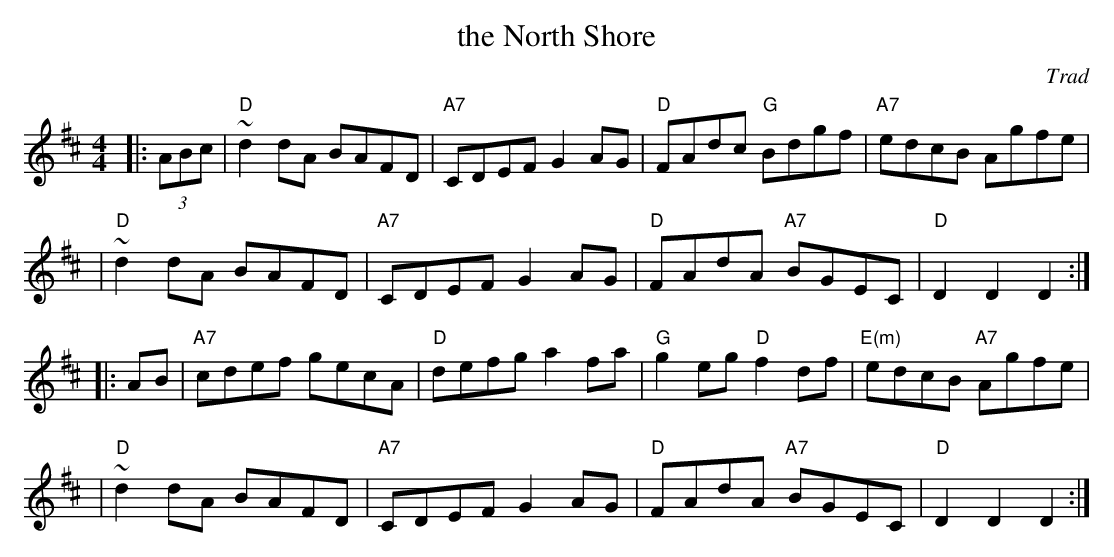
X:1
T: the North Shore
O: Trad
M: 4/4
L: 1/8
K: D
|: (3ABc \
| "D"~d2dA BAFD | "A7"CDEF G2AG | "D"FAdc "G"Bdgf | "A7"edcB Agfe |
| "D"~d2dA BAFD | "A7"CDEF G2AG | "D"FAdA "A7"BGEC | "D"D2D2 D2 :|
|: AB \
| "A7"cdef gecA | "D"defg a2fa | "G"g2eg "D"f2df | "E(m)"edcB "A7"Agfe |
| "D"~d2dA BAFD | "A7"CDEF G2AG | "D"FAdA "A7"BGEC | "D"D2D2 D2 :|
